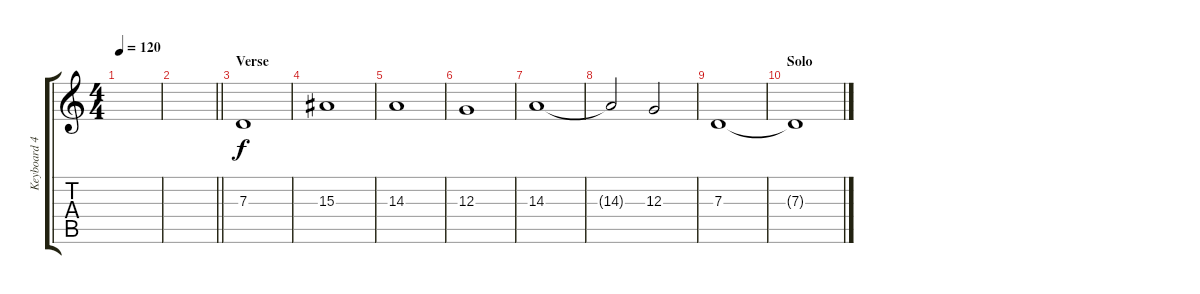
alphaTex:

\track ("Keyboard 4" "Keyboard 4") {instrument percussiveorgan}
\staff {score tabs}
\tuning (E4 B3 G3 D3 A2 D2) {hide}
\ts (4 4)
\tempo 120
\clef g2
\ks c
|
\barLineRight lightlight
|
\section ("" "Verse")
7.3.1{volume 8} |
15.3.1 |
14.3.1 |
12.3.1 |
14.3.1 |
14.3{t}.2 12.3.2 |
7.3.1 |
\section ("" "Solo")
7.3{t}.1
